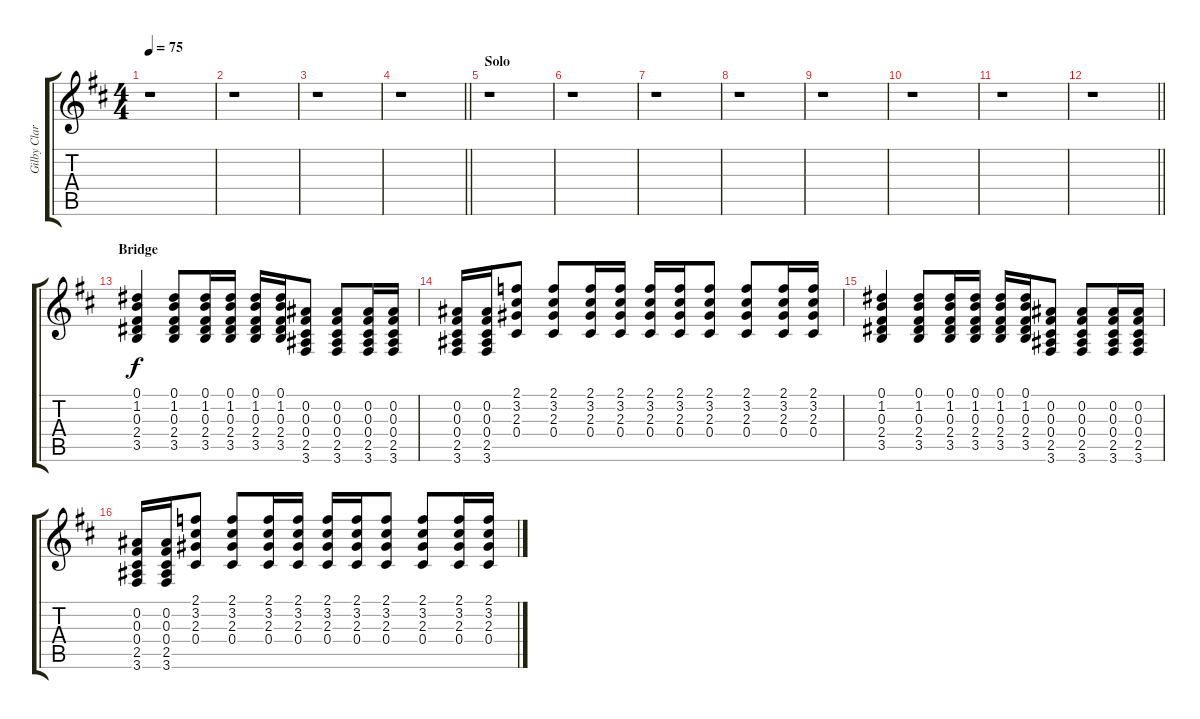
\track ("Gilby Clarke - Rhytm Guitar" "Gilby Clar") {instrument distortionguitar}
\staff {score tabs}
\tuning (Eb4 Bb3 Gb3 Db3 Ab2 Eb2) {hide}
\ts (4 4)
\tempo 75
\clef g2
\ks d
r.1{dy f} |
r.1 |
r.1 |
\barLineRight lightlight
r.1 |
\section ("" "Solo")
r.1 |
r.1 |
r.1 |
r.1 |
r.1 |
r.1 |
r.1 |
\barLineRight lightlight
r.1 |
\section ("" "Bridge")
(0.1 1.2 0.3 2.4 3.5).4 (0.1 1.2 0.3 2.4 3.5).8 (0.1 1.2 0.3 2.4 3.5).16 (0.1 1.2 0.3 2.4 3.5).16 (0.1 1.2 0.3 2.4 3.5).16 (0.1 1.2 0.3 2.4 3.5).16 (0.2 0.3 0.4 2.5 3.6).8 (0.2 0.3 0.4 2.5 3.6).8 (0.2 0.3 0.4 2.5 3.6).16 (0.2 0.3 0.4 2.5 3.6).16 |
(0.2 0.3 0.4 2.5 3.6).16 (0.2 0.3 0.4 2.5 3.6).16 (2.1 3.2 2.3 0.4).8 (2.1 3.2 2.3 0.4).8 (2.1 3.2 2.3 0.4).16 (2.1 3.2 2.3 0.4).16 (2.1 3.2 2.3 0.4).16 (2.1 3.2 2.3 0.4).16 (2.1 3.2 2.3 0.4).8 (2.1 3.2 2.3 0.4).8 (2.1 3.2 2.3 0.4).16 (2.1 3.2 2.3 0.4).16 |
(0.1 1.2 0.3 2.4 3.5).4 (0.1 1.2 0.3 2.4 3.5).8 (0.1 1.2 0.3 2.4 3.5).16 (0.1 1.2 0.3 2.4 3.5).16 (0.1 1.2 0.3 2.4 3.5).16 (0.1 1.2 0.3 2.4 3.5).16 (0.2 0.3 0.4 2.5 3.6).8 (0.2 0.3 0.4 2.5 3.6).8 (0.2 0.3 0.4 2.5 3.6).16 (0.2 0.3 0.4 2.5 3.6).16 |
(0.2 0.3 0.4 2.5 3.6).16 (0.2 0.3 0.4 2.5 3.6).16 (2.1 3.2 2.3 0.4).8 (2.1 3.2 2.3 0.4).8 (2.1 3.2 2.3 0.4).16 (2.1 3.2 2.3 0.4).16 (2.1 3.2 2.3 0.4).16 (2.1 3.2 2.3 0.4).16 (2.1 3.2 2.3 0.4).8 (2.1 3.2 2.3 0.4).8 (2.1 3.2 2.3 0.4).16 (2.1 3.2 2.3 0.4).16
